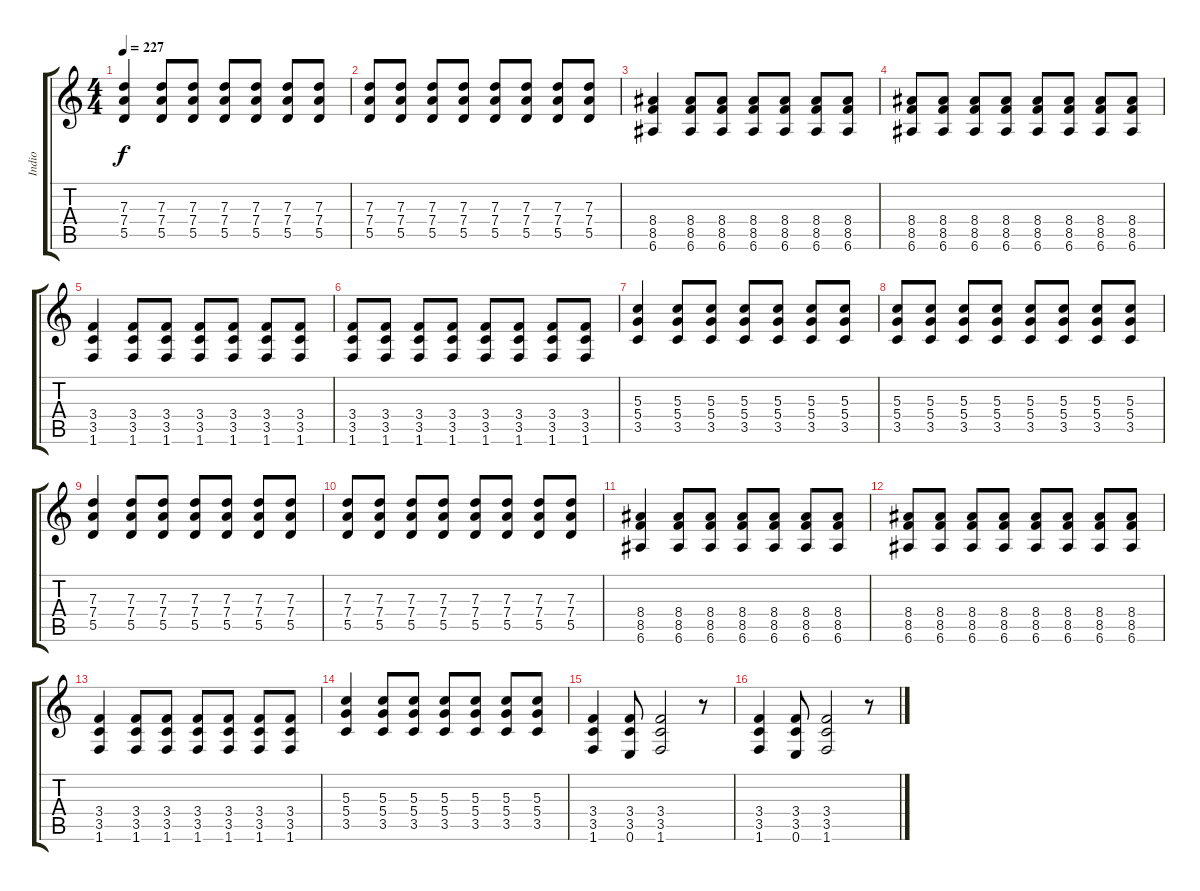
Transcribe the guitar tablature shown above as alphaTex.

\track ("Indio" "Indio") {instrument overdrivenguitar}
\staff {score tabs}
\tuning (E4 B3 G3 D3 A2 E2) {hide}
\ts (4 4)
\tempo 227
\clef g2
\ks c
(7.3 7.4 5.5).4{dy f} (7.3 7.4 5.5).8 (7.3 7.4 5.5).8 (7.3 7.4 5.5).8 (7.3 7.4 5.5).8 (7.3 7.4 5.5).8 (7.3 7.4 5.5).8 |
(7.3 7.4 5.5).8 (7.3 7.4 5.5).8 (7.3 7.4 5.5).8 (7.3 7.4 5.5).8 (7.3 7.4 5.5).8 (7.3 7.4 5.5).8 (7.3 7.4 5.5).8 (7.3 7.4 5.5).8 |
(8.4 8.5 6.6).4 (8.4 8.5 6.6).8 (8.4 8.5 6.6).8 (8.4 8.5 6.6).8 (8.4 8.5 6.6).8 (8.4 8.5 6.6).8 (8.4 8.5 6.6).8 |
(8.4 8.5 6.6).8 (8.4 8.5 6.6).8 (8.4 8.5 6.6).8 (8.4 8.5 6.6).8 (8.4 8.5 6.6).8 (8.4 8.5 6.6).8 (8.4 8.5 6.6).8 (8.4 8.5 6.6).8 |
(3.4 3.5 1.6).4 (3.4 3.5 1.6).8 (3.4 3.5 1.6).8 (3.4 3.5 1.6).8 (3.4 3.5 1.6).8 (3.4 3.5 1.6).8 (3.4 3.5 1.6).8 |
(3.4 3.5 1.6).8 (3.4 3.5 1.6).8 (3.4 3.5 1.6).8 (3.4 3.5 1.6).8 (3.4 3.5 1.6).8 (3.4 3.5 1.6).8 (3.4 3.5 1.6).8 (3.4 3.5 1.6).8 |
(5.3 5.4 3.5).4 (5.3 5.4 3.5).8 (5.3 5.4 3.5).8 (5.3 5.4 3.5).8 (5.3 5.4 3.5).8 (5.3 5.4 3.5).8 (5.3 5.4 3.5).8 |
(5.3 5.4 3.5).8 (5.3 5.4 3.5).8 (5.3 5.4 3.5).8 (5.3 5.4 3.5).8 (5.3 5.4 3.5).8 (5.3 5.4 3.5).8 (5.3 5.4 3.5).8 (5.3 5.4 3.5).8 |
(7.3 7.4 5.5).4 (7.3 7.4 5.5).8 (7.3 7.4 5.5).8 (7.3 7.4 5.5).8 (7.3 7.4 5.5).8 (7.3 7.4 5.5).8 (7.3 7.4 5.5).8 |
(7.3 7.4 5.5).8 (7.3 7.4 5.5).8 (7.3 7.4 5.5).8 (7.3 7.4 5.5).8 (7.3 7.4 5.5).8 (7.3 7.4 5.5).8 (7.3 7.4 5.5).8 (7.3 7.4 5.5).8 |
(8.4 8.5 6.6).4 (8.4 8.5 6.6).8 (8.4 8.5 6.6).8 (8.4 8.5 6.6).8 (8.4 8.5 6.6).8 (8.4 8.5 6.6).8 (8.4 8.5 6.6).8 |
(8.4 8.5 6.6).8 (8.4 8.5 6.6).8 (8.4 8.5 6.6).8 (8.4 8.5 6.6).8 (8.4 8.5 6.6).8 (8.4 8.5 6.6).8 (8.4 8.5 6.6).8 (8.4 8.5 6.6).8 |
(3.4 3.5 1.6).4 (3.4 3.5 1.6).8 (3.4 3.5 1.6).8 (3.4 3.5 1.6).8 (3.4 3.5 1.6).8 (3.4 3.5 1.6).8 (3.4 3.5 1.6).8 |
(5.3 5.4 3.5).4 (5.3 5.4 3.5).8 (5.3 5.4 3.5).8 (5.3 5.4 3.5).8 (5.3 5.4 3.5).8 (5.3 5.4 3.5).8 (5.3 5.4 3.5).8 |
(3.4 3.5 1.6).4 (3.4 3.5 0.6).8 (3.4 3.5 1.6).2 r.8 |
(3.4 3.5 1.6).4 (3.4 3.5 0.6).8 (3.4 3.5 1.6).2 r.8
